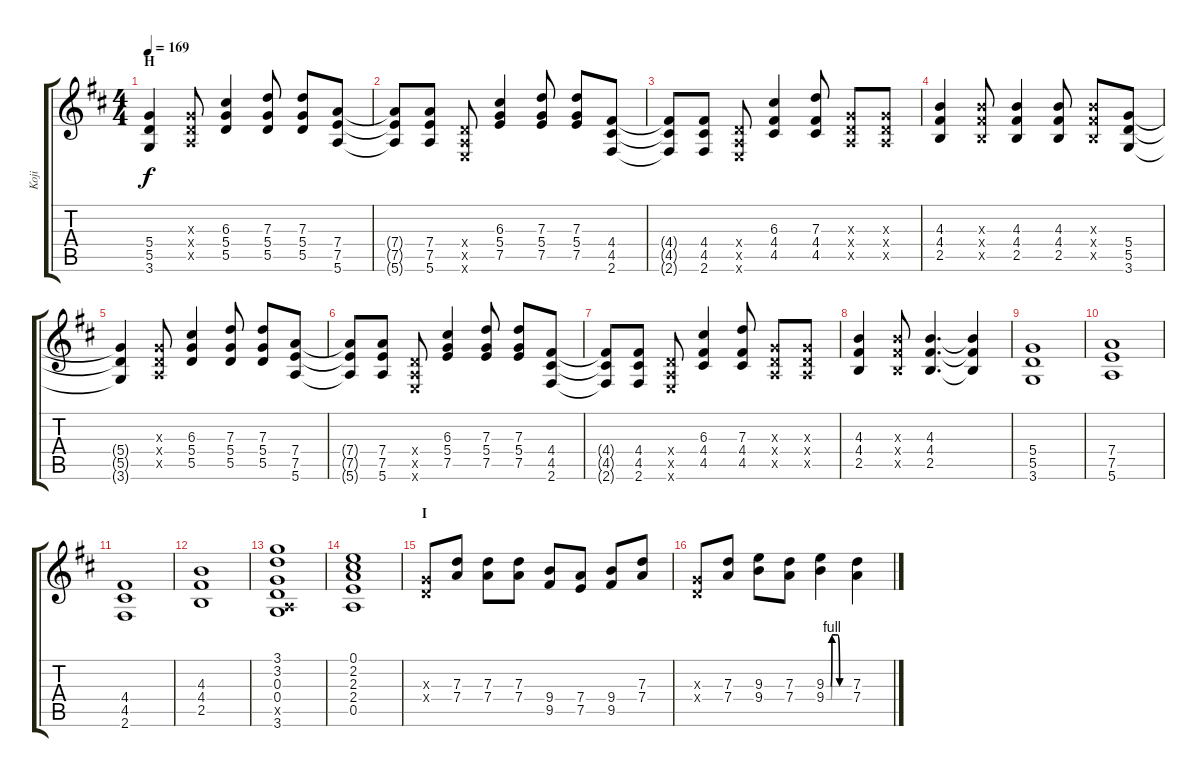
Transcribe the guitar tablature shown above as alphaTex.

\track ("Koji" "Koji") {instrument distortionguitar}
\staff {score tabs}
\tuning (E4 B3 G3 D3 A2 E2) {hide}
\ts (4 4)
\section ("" "H")
\tempo 169
\clef g2
\ks d
(5.4{t} 5.5{t} 3.6{t}).4{dy f} (0.3{x} 0.4{x} 0.5{x}).8 (6.3 5.4 5.5).4 (7.3 5.4 5.5).8 (7.3 5.4 5.5).8 (7.4 7.5 5.6).8 |
(7.4{t} 7.5{t} 5.6{t}).8 (7.4 7.5 5.6).8 (0.4{x} 0.5{x} 0.6{x}).8 (6.3 5.4 7.5).4 (7.3 5.4 7.5).8 (7.3 5.4 7.5).8 (4.4 4.5 2.6).8 |
(4.4{t} 4.5{t} 2.6{t}).8 (4.4 4.5 2.6).8 (0.4{x} 0.5{x} 0.6{x}).8 (6.3 4.4 4.5).4 (7.3 4.4 4.5).8 (0.3{x} 0.4{x} 0.5{x}).8 (0.3{x} 0.4{x} 0.5{x}).8 |
(4.3 4.4 2.5).4 (4.3{x} 4.4{x} 2.5{x}).8 (4.3 4.4 2.5).4 (4.3 4.4 2.5).8 (4.3{x} 4.4{x} 2.5{x}).8 (5.4 5.5 3.6).8 |
(5.4{t} 5.5{t} 3.6{t}).4 (0.3{x} 0.4{x} 0.5{x}).8 (6.3 5.4 5.5).4 (7.3 5.4 5.5).8 (7.3 5.4 5.5).8 (7.4 7.5 5.6).8 |
(7.4{t} 7.5{t} 5.6{t}).8 (7.4 7.5 5.6).8 (0.4{x} 0.5{x} 0.6{x}).8 (6.3 5.4 7.5).4 (7.3 5.4 7.5).8 (7.3 5.4 7.5).8 (4.4 4.5 2.6).8 |
(4.4{t} 4.5{t} 2.6{t}).8 (4.4 4.5 2.6).8 (0.4{x} 0.5{x} 0.6{x}).8 (6.3 4.4 4.5).4 (7.3 4.4 4.5).8 (0.3{x} 0.4{x} 0.5{x}).8 (0.3{x} 0.4{x} 0.5{x}).8 |
(4.3 4.4 2.5).4 (4.3{x} 4.4{x} 2.5{x}).8 (4.3 4.4 2.5).4{d} (4.3{t} 4.4{t} 2.5{t}).4 |
(5.4 5.5 3.6).1 |
(7.4 7.5 5.6).1 |
(4.4 4.5 2.6).1 |
(4.3 4.4 2.5).1 |
(3.1 3.2 0.3 0.4 0.5{x} 3.6).1 |
(0.1 2.2 2.3 2.4 0.5).1 |
\section ("" "I")
(0.3{x} 0.4{x}).8 (7.3 7.4).8 (7.3 7.4).8 (7.3 7.4).8 (9.4 9.5).8 (7.4 7.5).8 (9.4 9.5).8 (7.3 7.4).8 |
(0.3{x} 0.4{x}).8 (7.3 7.4).8 (9.3 9.4).8 (7.3 7.4).8 (9.3{be (custom 0 0 12 0 15 4 30 4 35 0 60 0)} 9.4{be (custom 0 0 13 0 15 4 30 4 35 0 60 0)}).4 (7.3 7.4).4
